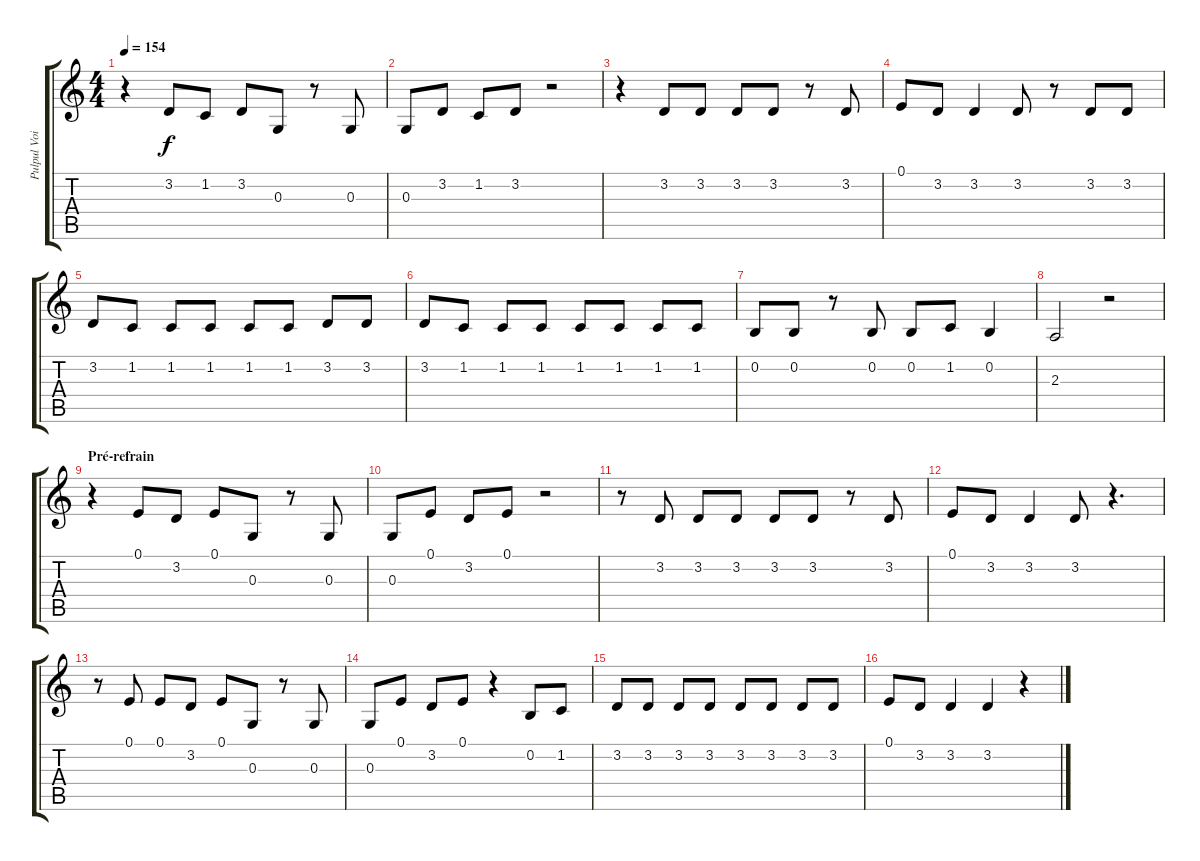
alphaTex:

\track ("Pulpul Voix" "Pulpul Voi") {instrument clarinet}
\staff {score tabs}
\tuning (E4 B3 G3 D3 A2 E2) {hide}
\ts (4 4)
\tempo 154
\clef g2
\ks c
r.4{dy f} 3.2.8 1.2.8 3.2.8 0.3.8 r.8 0.3.8 |
0.3.8 3.2.8 1.2.8 3.2.8 r.2 |
r.4 3.2.8 3.2.8 3.2.8 3.2.8 r.8 3.2.8 |
0.1.8 3.2.8 3.2.4 3.2.8 r.8 3.2.8 3.2.8 |
3.2.8 1.2.8 1.2.8 1.2.8 1.2.8 1.2.8 3.2.8 3.2.8 |
3.2.8 1.2.8 1.2.8 1.2.8 1.2.8 1.2.8 1.2.8 1.2.8 |
0.2.8 0.2.8 r.8 0.2.8 0.2.8 1.2.8 0.2.4 |
2.3.2 r.2 |
\section ("" "Pré-refrain")
r.4 0.1.8 3.2.8 0.1.8 0.3.8 r.8 0.3.8 |
0.3.8 0.1.8 3.2.8 0.1.8 r.2 |
r.8 3.2.8 3.2.8 3.2.8 3.2.8 3.2.8 r.8 3.2.8 |
0.1.8 3.2.8 3.2.4 3.2.8 r.4{d} |
r.8 0.1.8 0.1.8 3.2.8 0.1.8 0.3.8 r.8 0.3.8 |
0.3.8 0.1.8 3.2.8 0.1.8 r.4 0.2.8 1.2.8 |
3.2.8 3.2.8 3.2.8 3.2.8 3.2.8 3.2.8 3.2.8 3.2.8 |
0.1.8 3.2.8 3.2.4 3.2.4 r.4
